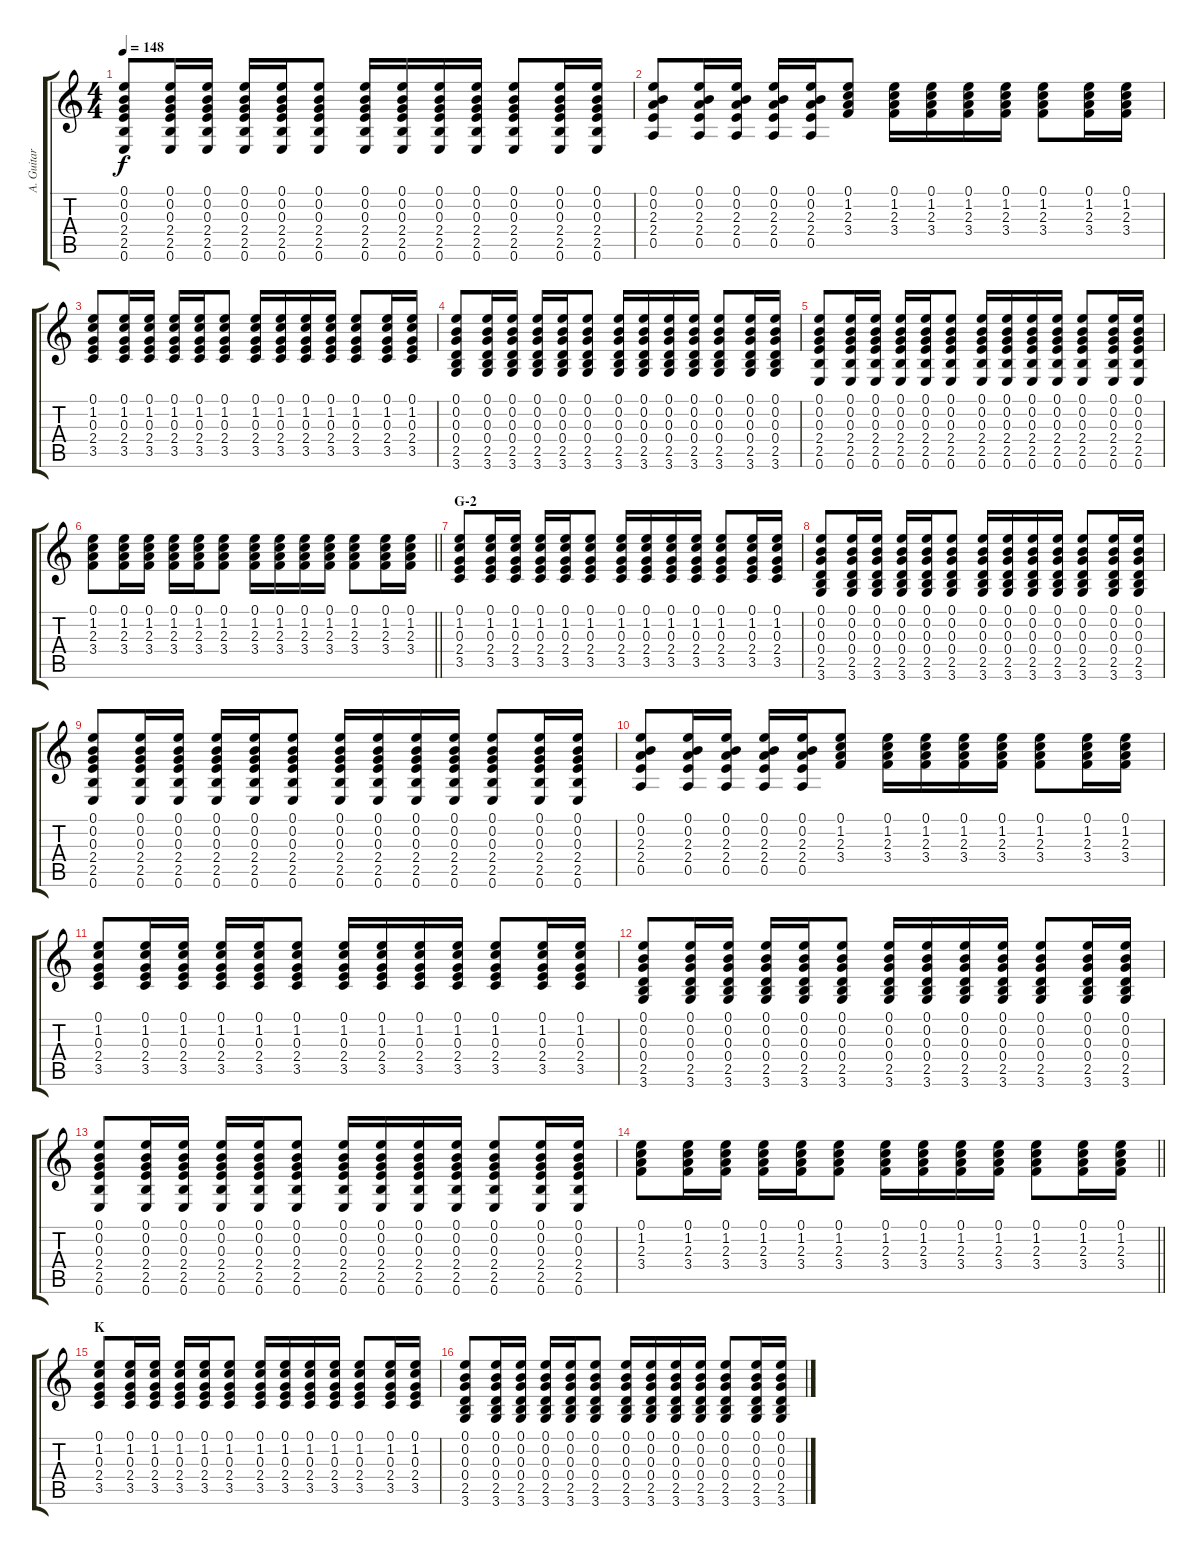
\track ("A. Guitar" "A. Guitar") {instrument acousticguitarsteel}
\staff {score tabs}
\tuning (E4 B3 G3 D3 A2 E2) {hide}
\ts (4 4)
\tempo 148
\clef g2
\ks c
(0.1 0.2 0.3 2.4 2.5 0.6).8{dy f} (0.1 0.2 0.3 2.4 2.5 0.6).16 (0.1 0.2 0.3 2.4 2.5 0.6).16 (0.1 0.2 0.3 2.4 2.5 0.6).16 (0.1 0.2 0.3 2.4 2.5 0.6).16 (0.1 0.2 0.3 2.4 2.5 0.6).8 (0.1 0.2 0.3 2.4 2.5 0.6).16 (0.1 0.2 0.3 2.4 2.5 0.6).16 (0.1 0.2 0.3 2.4 2.5 0.6).16 (0.1 0.2 0.3 2.4 2.5 0.6).16 (0.1 0.2 0.3 2.4 2.5 0.6).8 (0.1 0.2 0.3 2.4 2.5 0.6).16 (0.1 0.2 0.3 2.4 2.5 0.6).16 |
(0.1 0.2 2.3 2.4 0.5).8 (0.1 0.2 2.3 2.4 0.5).16 (0.1 0.2 2.3 2.4 0.5).16 (0.1 0.2 2.3 2.4 0.5).16 (0.1 0.2 2.3 2.4 0.5).16 (0.1 1.2 2.3 3.4).8 (0.1 1.2 2.3 3.4).16 (0.1 1.2 2.3 3.4).16 (0.1 1.2 2.3 3.4).16 (0.1 1.2 2.3 3.4).16 (0.1 1.2 2.3 3.4).8 (0.1 1.2 2.3 3.4).16 (0.1 1.2 2.3 3.4).16 |
(0.1 1.2 0.3 2.4 3.5).8 (0.1 1.2 0.3 2.4 3.5).16 (0.1 1.2 0.3 2.4 3.5).16 (0.1 1.2 0.3 2.4 3.5).16 (0.1 1.2 0.3 2.4 3.5).16 (0.1 1.2 0.3 2.4 3.5).8 (0.1 1.2 0.3 2.4 3.5).16 (0.1 1.2 0.3 2.4 3.5).16 (0.1 1.2 0.3 2.4 3.5).16 (0.1 1.2 0.3 2.4 3.5).16 (0.1 1.2 0.3 2.4 3.5).8 (0.1 1.2 0.3 2.4 3.5).16 (0.1 1.2 0.3 2.4 3.5).16 |
(0.1 0.2 0.3 0.4 2.5 3.6).8 (0.1 0.2 0.3 0.4 2.5 3.6).16 (0.1 0.2 0.3 0.4 2.5 3.6).16 (0.1 0.2 0.3 0.4 2.5 3.6).16 (0.1 0.2 0.3 0.4 2.5 3.6).16 (0.1 0.2 0.3 0.4 2.5 3.6).8 (0.1 0.2 0.3 0.4 2.5 3.6).16 (0.1 0.2 0.3 0.4 2.5 3.6).16 (0.1 0.2 0.3 0.4 2.5 3.6).16 (0.1 0.2 0.3 0.4 2.5 3.6).16 (0.1 0.2 0.3 0.4 2.5 3.6).8 (0.1 0.2 0.3 0.4 2.5 3.6).16 (0.1 0.2 0.3 0.4 2.5 3.6).16 |
(0.1 0.2 0.3 2.4 2.5 0.6).8 (0.1 0.2 0.3 2.4 2.5 0.6).16 (0.1 0.2 0.3 2.4 2.5 0.6).16 (0.1 0.2 0.3 2.4 2.5 0.6).16 (0.1 0.2 0.3 2.4 2.5 0.6).16 (0.1 0.2 0.3 2.4 2.5 0.6).8 (0.1 0.2 0.3 2.4 2.5 0.6).16 (0.1 0.2 0.3 2.4 2.5 0.6).16 (0.1 0.2 0.3 2.4 2.5 0.6).16 (0.1 0.2 0.3 2.4 2.5 0.6).16 (0.1 0.2 0.3 2.4 2.5 0.6).8 (0.1 0.2 0.3 2.4 2.5 0.6).16 (0.1 0.2 0.3 2.4 2.5 0.6).16 |
\barLineRight lightlight
(0.1 1.2 2.3 3.4).8 (0.1 1.2 2.3 3.4).16 (0.1 1.2 2.3 3.4).16 (0.1 1.2 2.3 3.4).16 (0.1 1.2 2.3 3.4).16 (0.1 1.2 2.3 3.4).8 (0.1 1.2 2.3 3.4).16 (0.1 1.2 2.3 3.4).16 (0.1 1.2 2.3 3.4).16 (0.1 1.2 2.3 3.4).16 (0.1 1.2 2.3 3.4).8 (0.1 1.2 2.3 3.4).16 (0.1 1.2 2.3 3.4).16 |
\section ("" "G-2")
(0.1 1.2 0.3 2.4 3.5).8 (0.1 1.2 0.3 2.4 3.5).16 (0.1 1.2 0.3 2.4 3.5).16 (0.1 1.2 0.3 2.4 3.5).16 (0.1 1.2 0.3 2.4 3.5).16 (0.1 1.2 0.3 2.4 3.5).8 (0.1 1.2 0.3 2.4 3.5).16 (0.1 1.2 0.3 2.4 3.5).16 (0.1 1.2 0.3 2.4 3.5).16 (0.1 1.2 0.3 2.4 3.5).16 (0.1 1.2 0.3 2.4 3.5).8 (0.1 1.2 0.3 2.4 3.5).16 (0.1 1.2 0.3 2.4 3.5).16 |
(0.1 0.2 0.3 0.4 2.5 3.6).8 (0.1 0.2 0.3 0.4 2.5 3.6).16 (0.1 0.2 0.3 0.4 2.5 3.6).16 (0.1 0.2 0.3 0.4 2.5 3.6).16 (0.1 0.2 0.3 0.4 2.5 3.6).16 (0.1 0.2 0.3 0.4 2.5 3.6).8 (0.1 0.2 0.3 0.4 2.5 3.6).16 (0.1 0.2 0.3 0.4 2.5 3.6).16 (0.1 0.2 0.3 0.4 2.5 3.6).16 (0.1 0.2 0.3 0.4 2.5 3.6).16 (0.1 0.2 0.3 0.4 2.5 3.6).8 (0.1 0.2 0.3 0.4 2.5 3.6).16 (0.1 0.2 0.3 0.4 2.5 3.6).16 |
(0.1 0.2 0.3 2.4 2.5 0.6).8 (0.1 0.2 0.3 2.4 2.5 0.6).16 (0.1 0.2 0.3 2.4 2.5 0.6).16 (0.1 0.2 0.3 2.4 2.5 0.6).16 (0.1 0.2 0.3 2.4 2.5 0.6).16 (0.1 0.2 0.3 2.4 2.5 0.6).8 (0.1 0.2 0.3 2.4 2.5 0.6).16 (0.1 0.2 0.3 2.4 2.5 0.6).16 (0.1 0.2 0.3 2.4 2.5 0.6).16 (0.1 0.2 0.3 2.4 2.5 0.6).16 (0.1 0.2 0.3 2.4 2.5 0.6).8 (0.1 0.2 0.3 2.4 2.5 0.6).16 (0.1 0.2 0.3 2.4 2.5 0.6).16 |
(0.1 0.2 2.3 2.4 0.5).8 (0.1 0.2 2.3 2.4 0.5).16 (0.1 0.2 2.3 2.4 0.5).16 (0.1 0.2 2.3 2.4 0.5).16 (0.1 0.2 2.3 2.4 0.5).16 (0.1 1.2 2.3 3.4).8 (0.1 1.2 2.3 3.4).16 (0.1 1.2 2.3 3.4).16 (0.1 1.2 2.3 3.4).16 (0.1 1.2 2.3 3.4).16 (0.1 1.2 2.3 3.4).8 (0.1 1.2 2.3 3.4).16 (0.1 1.2 2.3 3.4).16 |
(0.1 1.2 0.3 2.4 3.5).8 (0.1 1.2 0.3 2.4 3.5).16 (0.1 1.2 0.3 2.4 3.5).16 (0.1 1.2 0.3 2.4 3.5).16 (0.1 1.2 0.3 2.4 3.5).16 (0.1 1.2 0.3 2.4 3.5).8 (0.1 1.2 0.3 2.4 3.5).16 (0.1 1.2 0.3 2.4 3.5).16 (0.1 1.2 0.3 2.4 3.5).16 (0.1 1.2 0.3 2.4 3.5).16 (0.1 1.2 0.3 2.4 3.5).8 (0.1 1.2 0.3 2.4 3.5).16 (0.1 1.2 0.3 2.4 3.5).16 |
(0.1 0.2 0.3 0.4 2.5 3.6).8 (0.1 0.2 0.3 0.4 2.5 3.6).16 (0.1 0.2 0.3 0.4 2.5 3.6).16 (0.1 0.2 0.3 0.4 2.5 3.6).16 (0.1 0.2 0.3 0.4 2.5 3.6).16 (0.1 0.2 0.3 0.4 2.5 3.6).8 (0.1 0.2 0.3 0.4 2.5 3.6).16 (0.1 0.2 0.3 0.4 2.5 3.6).16 (0.1 0.2 0.3 0.4 2.5 3.6).16 (0.1 0.2 0.3 0.4 2.5 3.6).16 (0.1 0.2 0.3 0.4 2.5 3.6).8 (0.1 0.2 0.3 0.4 2.5 3.6).16 (0.1 0.2 0.3 0.4 2.5 3.6).16 |
(0.1 0.2 0.3 2.4 2.5 0.6).8 (0.1 0.2 0.3 2.4 2.5 0.6).16 (0.1 0.2 0.3 2.4 2.5 0.6).16 (0.1 0.2 0.3 2.4 2.5 0.6).16 (0.1 0.2 0.3 2.4 2.5 0.6).16 (0.1 0.2 0.3 2.4 2.5 0.6).8 (0.1 0.2 0.3 2.4 2.5 0.6).16 (0.1 0.2 0.3 2.4 2.5 0.6).16 (0.1 0.2 0.3 2.4 2.5 0.6).16 (0.1 0.2 0.3 2.4 2.5 0.6).16 (0.1 0.2 0.3 2.4 2.5 0.6).8 (0.1 0.2 0.3 2.4 2.5 0.6).16 (0.1 0.2 0.3 2.4 2.5 0.6).16 |
\barLineRight lightlight
(0.1 1.2 2.3 3.4).8 (0.1 1.2 2.3 3.4).16 (0.1 1.2 2.3 3.4).16 (0.1 1.2 2.3 3.4).16 (0.1 1.2 2.3 3.4).16 (0.1 1.2 2.3 3.4).8 (0.1 1.2 2.3 3.4).16 (0.1 1.2 2.3 3.4).16 (0.1 1.2 2.3 3.4).16 (0.1 1.2 2.3 3.4).16 (0.1 1.2 2.3 3.4).8 (0.1 1.2 2.3 3.4).16 (0.1 1.2 2.3 3.4).16 |
\section ("" "K")
(0.1 1.2 0.3 2.4 3.5).8 (0.1 1.2 0.3 2.4 3.5).16 (0.1 1.2 0.3 2.4 3.5).16 (0.1 1.2 0.3 2.4 3.5).16 (0.1 1.2 0.3 2.4 3.5).16 (0.1 1.2 0.3 2.4 3.5).8 (0.1 1.2 0.3 2.4 3.5).16 (0.1 1.2 0.3 2.4 3.5).16 (0.1 1.2 0.3 2.4 3.5).16 (0.1 1.2 0.3 2.4 3.5).16 (0.1 1.2 0.3 2.4 3.5).8 (0.1 1.2 0.3 2.4 3.5).16 (0.1 1.2 0.3 2.4 3.5).16 |
(0.1 0.2 0.3 0.4 2.5 3.6).8 (0.1 0.2 0.3 0.4 2.5 3.6).16 (0.1 0.2 0.3 0.4 2.5 3.6).16 (0.1 0.2 0.3 0.4 2.5 3.6).16 (0.1 0.2 0.3 0.4 2.5 3.6).16 (0.1 0.2 0.3 0.4 2.5 3.6).8 (0.1 0.2 0.3 0.4 2.5 3.6).16 (0.1 0.2 0.3 0.4 2.5 3.6).16 (0.1 0.2 0.3 0.4 2.5 3.6).16 (0.1 0.2 0.3 0.4 2.5 3.6).16 (0.1 0.2 0.3 0.4 2.5 3.6).8 (0.1 0.2 0.3 0.4 2.5 3.6).16 (0.1 0.2 0.3 0.4 2.5 3.6).16
